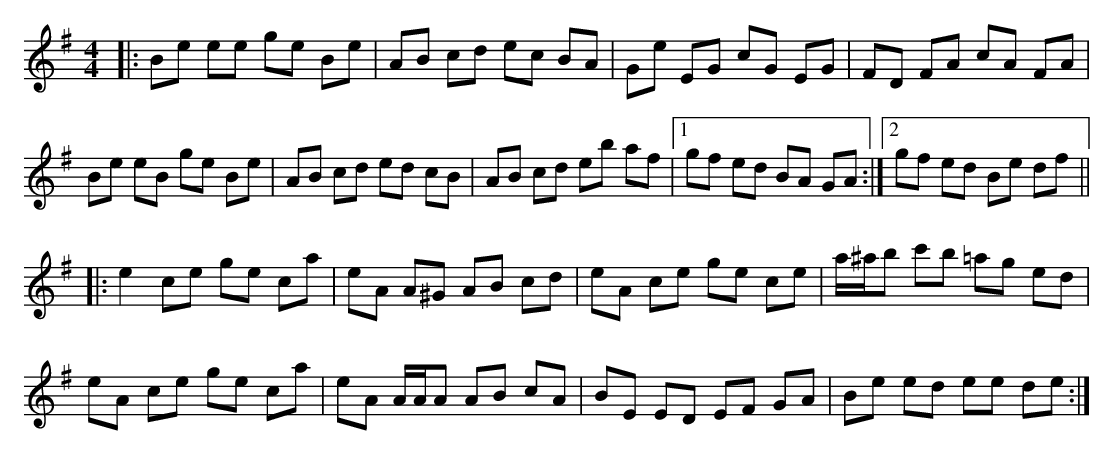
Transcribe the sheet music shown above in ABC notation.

X:1
M:4/4
K:Emin
|:Be ee ge Be|AB cd ec BA|Ge EG cG EG|FD FA cA FA|
Be eB ge Be|AB cd ed cB|AB cd eb af|1 gf ed BA GA:|2 gf ed Be df||
|:e2 ce ge ca|eA A^G AB cd|eA ce ge ce|a/^a/b c'b =ag ed|
eA ce ge ca|eA A/A/A AB cA|BE ED EF GA|Be ed ee de:|
